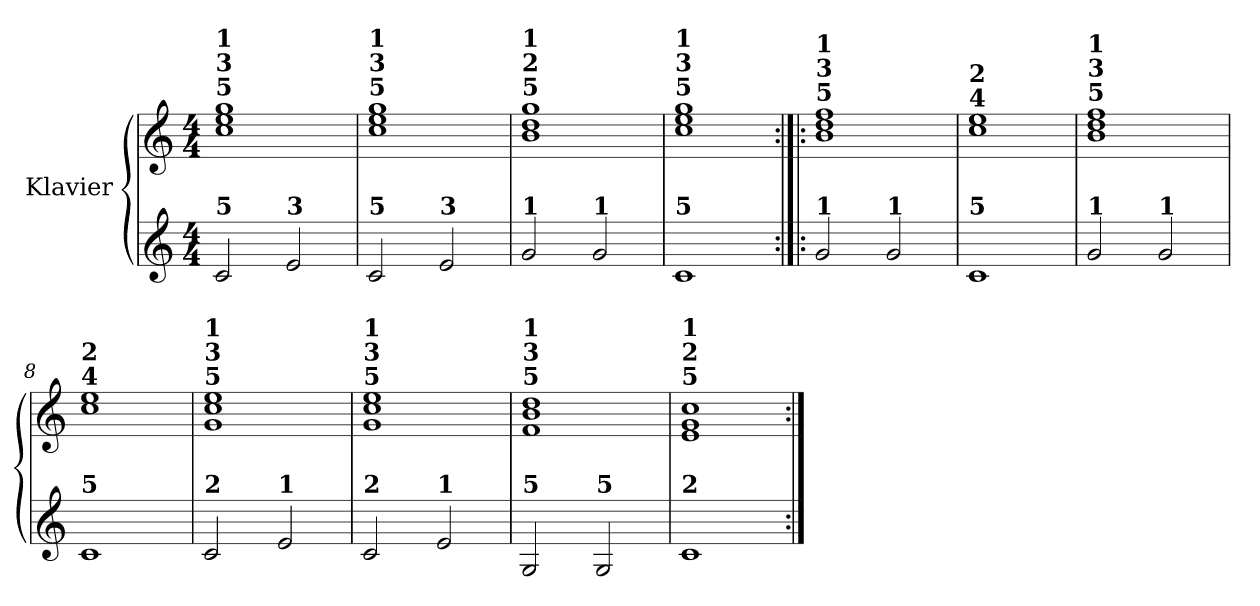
**kern	**kern
*part1	*part1
*staff2	*staff1
*I"Klavier	*
!!LO:PB:g=z
*clefG2	*clefG2
*k[]	*k[]
*C:	*C:
*M4/4	*M4/4
=1	=1
!	!LO:TX:a:B:t=5
!	!LO:TX:B:t=3
!	!LO:TX:B:t=1
!LO:TX:a:B:t=5	!
2ci/	1cci 1eei 1ggi
!LO:TX:a:B:t=3	!
2ei/	.
=2	=2
!	!LO:TX:a:B:t=5
!	!LO:TX:B:t=3
!	!LO:TX:B:t=1
!LO:TX:a:B:t=5	!
2ci/	1cci 1eei 1ggi
!LO:TX:a:B:t=3	!
2ei/	.
=3	=3
!	!LO:TX:a:B:t=5
!	!LO:TX:B:t=2
!	!LO:TX:B:t=1
!LO:TX:a:B:t=1	!
2gi/	1bi 1ddi 1ggi
!LO:TX:a:B:t=1	!
2gi/	.
=4	=4
!	!LO:TX:a:B:t=5
!	!LO:TX:B:t=3
!	!LO:TX:B:t=1
!LO:TX:a:B:t=5	!
1ci	1cci 1eei 1ggi
=5:|!|:	=5:|!|:
!	!LO:TX:a:B:t=5
!	!LO:TX:B:t=3
!	!LO:TX:B:t=1
!LO:TX:a:B:t=1	!
2gi/	1bi 1ddi 1ffi
!LO:TX:a:B:t=1	!
2gi/	.
=6	=6
!	!LO:TX:a:B:t=4
!	!LO:TX:B:t=2
!LO:TX:a:B:t=5	!
1ci	1cci 1eei
!!LO:LB:g=z
=7	=7
!	!LO:TX:a:B:t=5
!	!LO:TX:B:t=3
!	!LO:TX:B:t=1
!LO:TX:a:B:t=1	!
2gi/	1bi 1ddi 1ffi
!LO:TX:a:B:t=1	!
2gi/	.
=8	=8
!	!LO:TX:a:B:t=4
!	!LO:TX:B:t=2
!LO:TX:a:B:t=5	!
1ci	1cci 1eei
=9	=9
!	!LO:TX:a:B:t=5
!	!LO:TX:B:t=3
!	!LO:TX:B:t=1
!LO:TX:a:B:t=2	!
2ci/	1gi 1cci 1eei
!LO:TX:a:B:t=1	!
2ei/	.
=10	=10
!	!LO:TX:a:B:t=5
!	!LO:TX:B:t=3
!	!LO:TX:B:t=1
!LO:TX:a:B:t=2	!
2ci/	1gi 1cci 1eei
!LO:TX:a:B:t=1	!
2ei/	.
=11	=11
!	!LO:TX:a:B:t=5
!	!LO:TX:B:t=3
!	!LO:TX:B:t=1
!LO:TX:a:B:t=5	!
2Gi/	1fi 1bi 1ddi
!LO:TX:a:B:t=5	!
2Gi/	.
=12	=12
!	!LO:TX:a:B:t=5
!	!LO:TX:B:t=2
!	!LO:TX:B:t=1
!LO:TX:a:B:t=2	!
1ci	1ei 1gi 1cci
=:|!	=:|!
*-	*-
